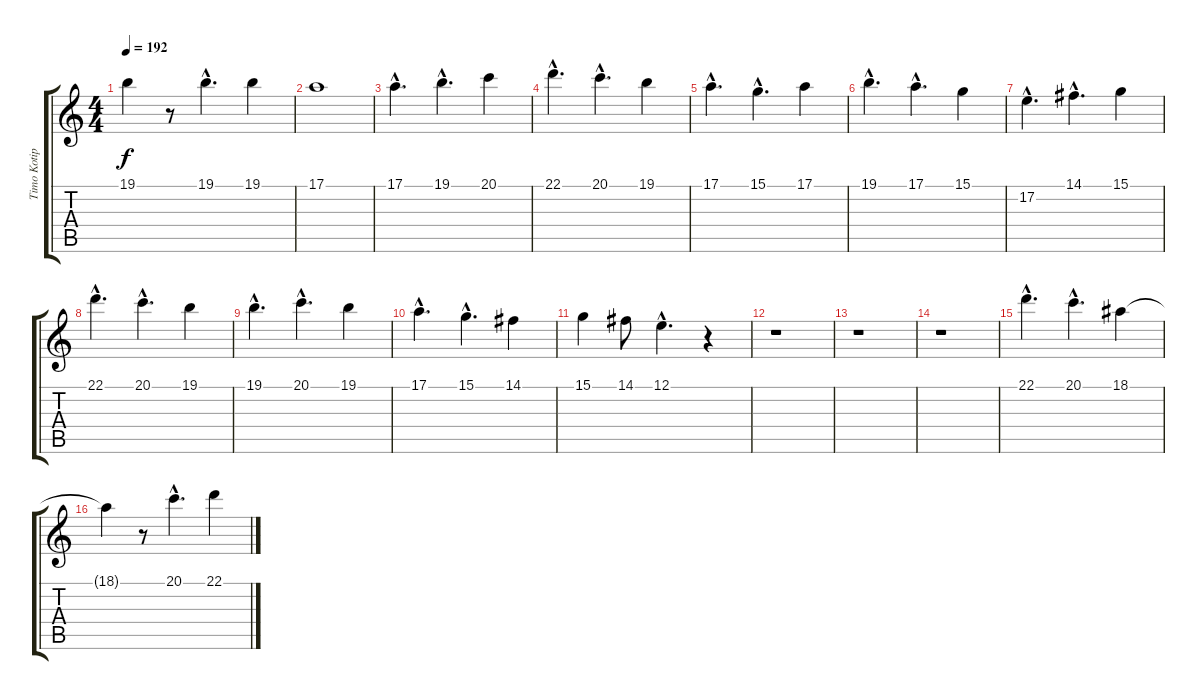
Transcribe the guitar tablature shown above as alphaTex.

\track ("Timo Kotipelto" "Timo Kotip") {instrument lead1square}
\staff {score tabs}
\tuning (E4 B3 G3 D3 A2 E2) {hide}
\ts (4 4)
\tempo 192
\clef g2
\ks c
19.1{t}.4{dy f} r.8 19.1{hac}.4{d} 19.1.4 |
17.1.1 |
17.1{hac}.4{d} 19.1{hac}.4{d} 20.1.4 |
22.1{hac}.4{d} 20.1{hac}.4{d} 19.1.4 |
17.1{hac}.4{d} 15.1{hac}.4{d} 17.1.4 |
19.1{hac}.4{d} 17.1{hac}.4{d} 15.1.4 |
17.2{hac}.4{d} 14.1{hac}.4{d} 15.1.4 |
22.1{hac}.4{d} 20.1{hac}.4{d} 19.1.4 |
19.1{hac}.4{d} 20.1{hac}.4{d} 19.1.4 |
17.1{hac}.4{d} 15.1{hac}.4{d} 14.1.4 |
15.1.4 14.1.8 12.1{hac}.4{d} r.4 |
r.1 |
r.1 |
r.1 |
22.1{hac}.4{d} 20.1{hac}.4{d} 18.1.4 |
18.1{t}.4 r.8 20.1{hac}.4{d} 22.1.4
